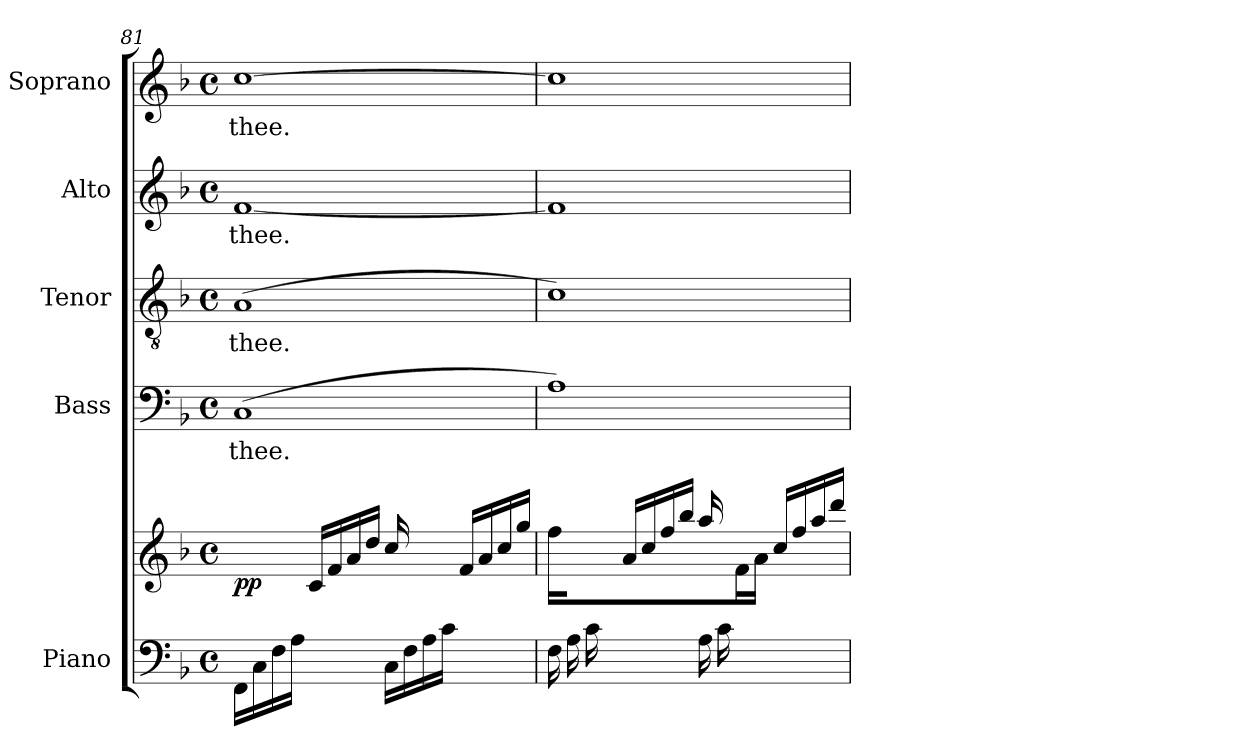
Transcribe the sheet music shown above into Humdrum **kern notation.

**kern	**kern	**dynam	**kern	**text	**kern	**text	**kern	**text	**kern	**text
*part5	*part5	*part5	*part4	*part4	*part3	*part3	*part2	*part2	*part1	*part1
*staff6	*staff5	*staff5/6	*staff4	*staff4	*staff3	*staff3	*staff2	*staff2	*staff1	*staff1
*I"Piano	*	*	*I"Bass	*	*I"Tenor	*	*I"Alto	*	*I"Soprano	*
*I'Pno	*	*	*	*	*	*	*	*	*	*
*clefF4	*clefG2	*	*clefF4	*	*clefGv2	*	*clefG2	*	*clefG2	*
*k[b-]	*k[b-]	*	*k[b-]	*	*k[b-]	*	*k[b-]	*	*k[b-]	*
*M4/4	*M4/4	*	*M4/4	*	*M4/4	*	*M4/4	*	*M4/4	*
*met(c)	*met(c)	*	*met(c)	*	*met(c)	*	*met(c)	*	*met(c)	*
=81	=81	=81	=81	=81	=81	=81	=81	=81	=81	=81
*^	*^	*	*	*	*	*	*	*	*	*
*	*^	*	*	*	*	*	*	*	*	*	*	*
!	!	!	!	!	!LO:DY:b	!	!	!	!	!	!	!	!
(<16FF\LL	2ryy	1ryy	4ryy	2.ryy	pp	(1C	thee.	(1A	thee.	[1f	thee.	[1cc	thee.
16C\	.	.	.	.	.	.	.	.	.	.	.	.	.
16F\	.	.	.	.	.	.	.	.	.	.	.	.	.
16A\JJ	.	.	.	.	.	.	.	.	.	.	.	.	.
2.ryy	.	.	16c/LL	.	.	.	.	.	.	.	.	.	.
.	.	.	16f/	.	.	.	.	.	.	.	.	.	.
.	.	.	16a/	.	.	.	.	.	.	.	.	.	.
.	.	.	16dd/JJ	.	.	.	.	.	.	.	.	.	.
.	(<16C\LL	.	16cc/)	.	.	.	.	.	.	.	.	.	.
.	16F\	.	16ryy	.	.	.	.	.	.	.	.	.	.
.	16A\	.	8ryy	.	.	.	.	.	.	.	.	.	.
.	16c\JJ	.	.	.	.	.	.	.	.	.	.	.	.
.	4ryy	.	4ryy	16f/LL	.	.	.	.	.	.	.	.	.
.	.	.	.	16a/	.	.	.	.	.	.	.	.	.
.	.	.	.	16cc/	.	.	.	.	.	.	.	.	.
.	.	.	.	16gg/JJ)	.	.	.	.	.	.	.	.	.
=82	=82	=82	=82	=82	=82	=82	=82	=82	=82	=82	=82	=82	=82
(<16F\LL	2ryy	1ryy	8.ryy	16ff/	.	1A)	.	1c)	.	1f]	.	1cc]	.
16A\	.	.	.	16ryy	.	.	.	.	.	.	.	.	.
16c\	.	.	.	8ryy	.	.	.	.	.	.	.	.	.
2ryy	.	.	16f\JJ	.	.	.	.	.	.	.	.	.	.
.	.	.	16a/LL	4ryy	.	.	.	.	.	.	.	.	.
.	.	.	16cc/	.	.	.	.	.	.	.	.	.	.
.	.	.	16ff/	.	.	.	.	.	.	.	.	.	.
.	.	.	16bb-/JJ	.	.	.	.	.	.	.	.	.	.
.	(<16A\LL	.	16aa/)	8ryy	.	.	.	.	.	.	.	.	.
.	16c\	.	16ryy	.	.	.	.	.	.	.	.	.	.
.	4.ryy	.	8ryy	16f\	.	.	.	.	.	.	.	.	.
4ryy	.	.	.	16a\JJ	.	.	.	.	.	.	.	.	.
.	.	.	4ryy	16cc/LL	.	.	.	.	.	.	.	.	.
.	.	.	.	16ff/	.	.	.	.	.	.	.	.	.
.	.	.	.	16aa/	.	.	.	.	.	.	.	.	.
16ryy	.	.	.	16ddd/JJ)	.	.	.	.	.	.	.	.	.
*v	*v	*v	*	*	*	*	*	*	*	*	*	*	*
*	*v	*v	*	*	*	*	*	*	*	*	*
=	=	=	=	=	=	=	=	=	=	=
*-	*-	*-	*-	*-	*-	*-	*-	*-	*-	*-
